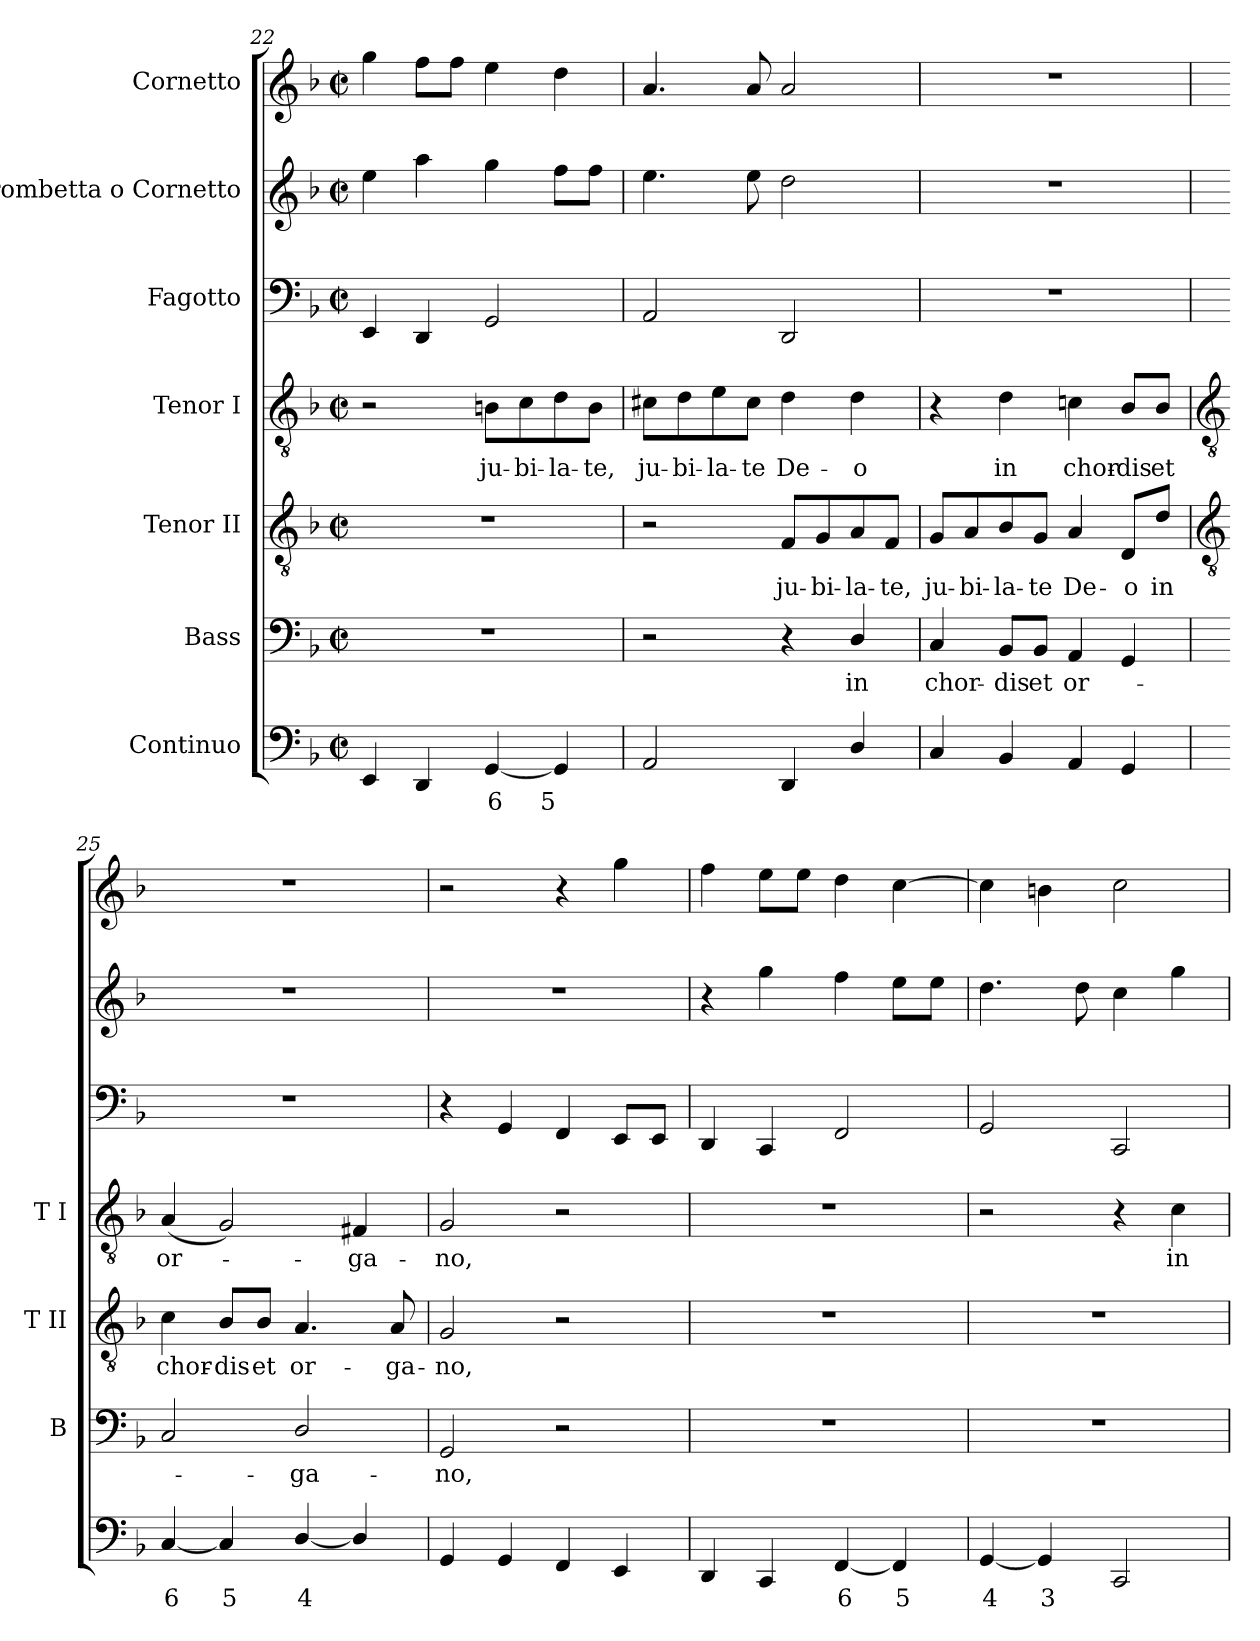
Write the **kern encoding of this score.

**kern	**text	**kern	**text	**kern	**text	**kern	**text	**kern	**kern	**kern
*part7	*part7	*part6	*part6	*part5	*part5	*part4	*part4	*part3	*part2	*part1
*staff7	*staff7	*staff6	*staff6	*staff5	*staff5	*staff4	*staff4	*staff3	*staff2	*staff1
*I"Continuo	*	*I"Bass	*	*I"Tenor II	*	*I"Tenor I	*	*I"Fagotto	*I"Trombetta o Cornetto	*I"Cornetto
*	*	*I'B	*	*I'T II	*	*I'T I	*	*	*	*
*clefF4	*	*clefF4	*	*clefGv2	*	*clefGv2	*	*clefF4	*clefG2	*clefG2
*k[b-]	*	*k[b-]	*	*k[b-]	*	*k[b-]	*	*k[b-]	*k[b-]	*k[b-]
*F:	*	*F:	*	*F:	*	*F:	*	*F:	*F:	*F:
*M2/2	*	*M2/2	*	*M2/2	*	*M2/2	*	*M2/2	*M2/2	*M2/2
*met(c|)	*	*met(c|)	*	*met(c|)	*	*met(c|)	*	*met(c|)	*met(c|)	*met(c|)
=22	=22	=22	=22	=22	=22	=22	=22	=22	=22	=22
4EE	.	1r	.	1r	.	2r	.	4EE	4ee	4gg
4DD	.	.	.	.	.	.	.	4DD	4aa	8ffL
.	.	.	.	.	.	.	.	.	.	8ffJ
!	!LO:LY:b	!	!	!	!	!	!LO:LY:b	!	!	!
[4GG	6	.	.	.	.	8Bn\L	ju-	2GG	4gg	4ee
!	!	!	!	!	!	!	!LO:LY:b	!	!	!
.	.	.	.	.	.	8c\	-bi-	.	.	.
!	!LO:LY:b	!	!	!	!	!	!LO:LY:b	!	!	!
4GG]	5	.	.	.	.	8d\	-la-	.	8ffL	4dd
!	!	!	!	!	!	!	!LO:LY:b	!	!	!
.	.	.	.	.	.	8B\J	-te,	.	8ffJ	.
=23	=23	=23	=23	=23	=23	=23	=23	=23	=23	=23
!	!	!	!	!	!	!	!LO:LY:b	!	!	!
2AA	.	2r	.	2r	.	8c#X\L	ju-	2AA	4.ee	4.a
!	!	!	!	!	!	!	!LO:LY:b	!	!	!
.	.	.	.	.	.	8d\	-bi-	.	.	.
!	!	!	!	!	!	!	!LO:LY:b	!	!	!
.	.	.	.	.	.	8e\	-la-	.	.	.
!	!	!	!	!	!	!	!LO:LY:b	!	!	!
.	.	.	.	.	.	8c#\J	-te	.	8ee	8a
!	!	!	!	!	!LO:LY:b	!	!LO:LY:b	!	!	!
4DD	.	4r	.	8F/L	ju-	4d	De-	2DD	2dd	2a
!	!	!	!	!	!LO:LY:b	!	!	!	!	!
.	.	.	.	8G/	-bi-	.	.	.	.	.
!	!	!	!LO:LY:b	!	!LO:LY:b	!	!LO:LY:b	!	!	!
4D/	.	4D/	in	8A/	-la-	4d	-o	.	.	.
!	!	!	!	!	!LO:LY:b	!	!	!	!	!
.	.	.	.	8F/J	-te,	.	.	.	.	.
=24	=24	=24	=24	=24	=24	=24	=24	=24	=24	=24
!	!	!	!LO:LY:b	!	!LO:LY:b	!	!	!	!	!
4C	.	4C	chor-	8G/L	ju-	4r	.	1r	1r	1r
!	!	!	!	!	!LO:LY:b	!	!	!	!	!
.	.	.	.	8A/	-bi-	.	.	.	.	.
!	!	!	!LO:LY:b	!	!LO:LY:b	!	!LO:LY:b	!	!	!
4BB-	.	8BB-/L	-dis	8B-/	-la-	4d	in	.	.	.
!	!	!	!LO:LY:b	!	!LO:LY:b	!	!	!	!	!
.	.	8BB-/J	et	8G/J	-te	.	.	.	.	.
!	!	!	!LO:LY:b	!	!LO:LY:b	!	!LO:LY:b	!	!	!
4AA	.	4AA	or-	4A	De-	4cn	chor-	.	.	.
!	!	!	!	!	!LO:LY:b	!	!LO:LY:b	!	!	!
4GG	.	4GG	.	8D/L	-o	8B-/L	-dis	.	.	.
!	!	!	!	!	!LO:LY:b	!	!LO:LY:b	!	!	!
.	.	.	.	8d/J	in	8B-/J	et	.	.	.
!!LO:LB:g=z
=25	=25	=25	=25	=25	=25	=25	=25	=25	=25	=25
*	*	*	*	*clefGv2	*	*clefGv2	*	*	*	*
!	!LO:LY:b	!	!	!	!LO:LY:b	!	!LO:LY:b	!	!	!
[4C	6	2C	.	4c	chor-	(<4A	or-	1r	1r	1r
!	!LO:LY:b	!	!	!	!LO:LY:b	!	!	!	!	!
4C]	5	.	.	8B-/L	-dis	2G)	.	.	.	.
!	!	!	!	!	!LO:LY:b	!	!	!	!	!
.	.	.	.	8B-/J	et	.	.	.	.	.
!	!LO:LY:b	!	!LO:LY:b	!	!LO:LY:b	!	!	!	!	!
[4D/	4	2D/	ga-	4.A	or-	.	.	.	.	.
!	!	!	!	!	!	!	!LO:LY:b	!	!	!
4D/]	.	.	.	.	.	4F#X	ga-	.	.	.
!	!	!	!	!	!LO:LY:b	!	!	!	!	!
.	.	.	.	8A	-ga-	.	.	.	.	.
=26	=26	=26	=26	=26	=26	=26	=26	=26	=26	=26
!	!	!	!LO:LY:b	!	!LO:LY:b	!	!LO:LY:b	!	!	!
4GG	.	2GG	-no,	2G	-no,	2G	-no,	4r	1r	2r
4GG	.	.	.	.	.	.	.	4GG	.	.
4FF	.	2r	.	2r	.	2r	.	4FF	.	4r
4EE	.	.	.	.	.	.	.	8EEL	.	4gg
.	.	.	.	.	.	.	.	8EEJ	.	.
=27	=27	=27	=27	=27	=27	=27	=27	=27	=27	=27
4DD	.	1r	.	1r	.	1r	.	4DD	4r	4ff
4CC	.	.	.	.	.	.	.	4CC	4gg	8eeL
.	.	.	.	.	.	.	.	.	.	8eeJ
!	!LO:LY:b	!	!	!	!	!	!	!	!	!
[4FF	6	.	.	.	.	.	.	2FF	4ff	4dd
!	!LO:LY:b	!	!	!	!	!	!	!	!	!
4FF]	5	.	.	.	.	.	.	.	8eeL	[4cc
.	.	.	.	.	.	.	.	.	8eeJ	.
=28	=28	=28	=28	=28	=28	=28	=28	=28	=28	=28
!	!LO:LY:b	!	!	!	!	!	!	!	!	!
[4GG	4	1r	.	1r	.	2r	.	2GG	4.dd	4cc]
!	!LO:LY:b	!	!	!	!	!	!	!	!	!
4GG]	3	.	.	.	.	.	.	.	.	4bn
.	.	.	.	.	.	.	.	.	8dd	.
2CC	.	.	.	.	.	4r	.	2CC	4cc	2cc
!	!	!	!	!	!	!	!LO:LY:b	!	!	!
.	.	.	.	.	.	4c	in	.	4gg	.
=	=	=	=	=	=	=	=	=	=	=
*-	*-	*-	*-	*-	*-	*-	*-	*-	*-	*-
